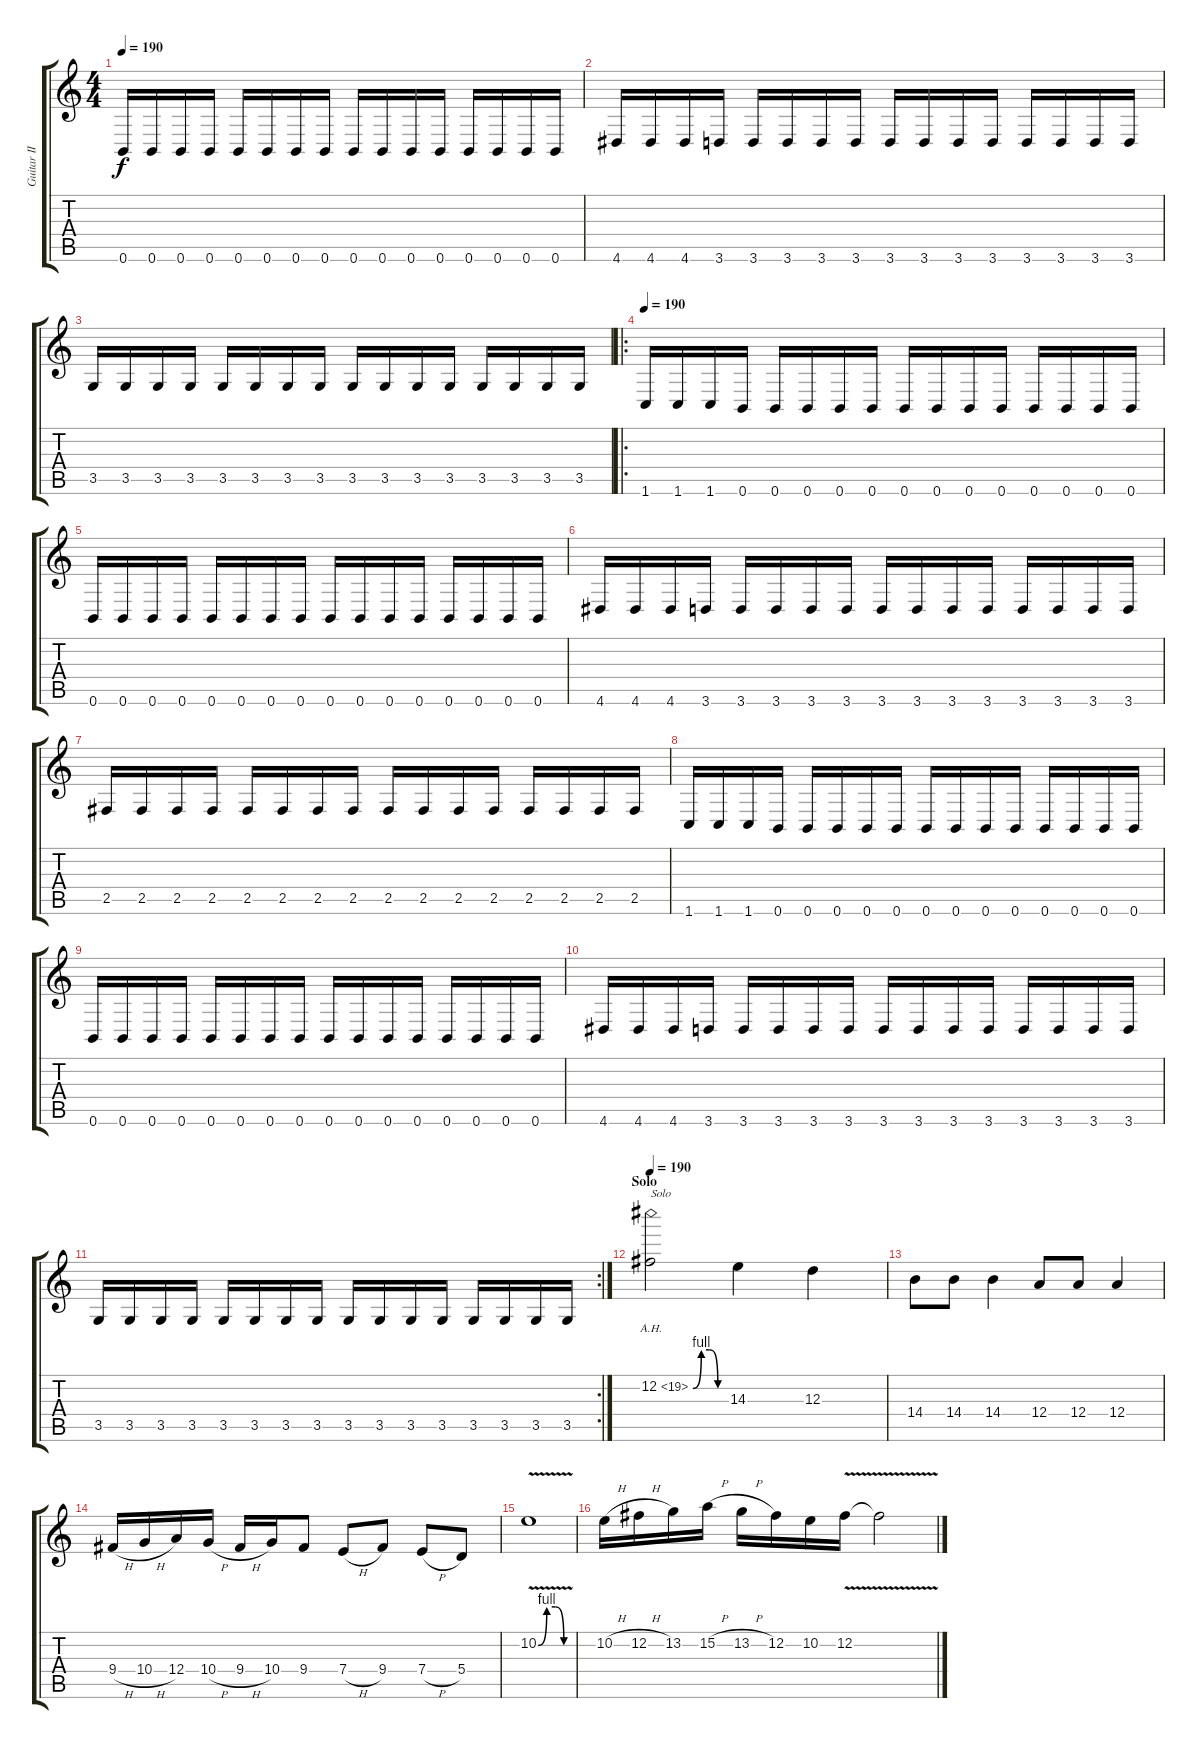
\track ("Guitar II [Alex Auburn]" "Guitar II ") {instrument distortionguitar}
\staff {score tabs}
\tuning (B3 Gb3 D3 A2 E2 B1) {hide}
\ts (4 4)
\tempo 190
\clef g2
\ks c
0.6.16{dy f} 0.6.16 0.6.16 0.6.16 0.6.16 0.6.16 0.6.16 0.6.16 0.6.16 0.6.16 0.6.16 0.6.16 0.6.16 0.6.16 0.6.16 0.6.16 |
4.6.16 4.6.16 4.6.16 3.6.16 3.6.16 3.6.16 3.6.16 3.6.16 3.6.16 3.6.16 3.6.16 3.6.16 3.6.16 3.6.16 3.6.16 3.6.16 |
3.5.16 3.5.16 3.5.16 3.5.16 3.5.16 3.5.16 3.5.16 3.5.16 3.5.16 3.5.16 3.5.16 3.5.16 3.5.16 3.5.16 3.5.16 3.5.16 |
\ro
\tempo 190
1.6.16 1.6.16 1.6.16 0.6.16 0.6.16 0.6.16 0.6.16 0.6.16 0.6.16 0.6.16 0.6.16 0.6.16 0.6.16 0.6.16 0.6.16 0.6.16 |
0.6.16 0.6.16 0.6.16 0.6.16 0.6.16 0.6.16 0.6.16 0.6.16 0.6.16 0.6.16 0.6.16 0.6.16 0.6.16 0.6.16 0.6.16 0.6.16 |
4.6.16 4.6.16 4.6.16 3.6.16 3.6.16 3.6.16 3.6.16 3.6.16 3.6.16 3.6.16 3.6.16 3.6.16 3.6.16 3.6.16 3.6.16 3.6.16 |
2.5.16 2.5.16 2.5.16 2.5.16 2.5.16 2.5.16 2.5.16 2.5.16 2.5.16 2.5.16 2.5.16 2.5.16 2.5.16 2.5.16 2.5.16 2.5.16 |
1.6.16 1.6.16 1.6.16 0.6.16 0.6.16 0.6.16 0.6.16 0.6.16 0.6.16 0.6.16 0.6.16 0.6.16 0.6.16 0.6.16 0.6.16 0.6.16 |
0.6.16 0.6.16 0.6.16 0.6.16 0.6.16 0.6.16 0.6.16 0.6.16 0.6.16 0.6.16 0.6.16 0.6.16 0.6.16 0.6.16 0.6.16 0.6.16 |
4.6.16 4.6.16 4.6.16 3.6.16 3.6.16 3.6.16 3.6.16 3.6.16 3.6.16 3.6.16 3.6.16 3.6.16 3.6.16 3.6.16 3.6.16 3.6.16 |
\rc 2
3.5.16 3.5.16 3.5.16 3.5.16 3.5.16 3.5.16 3.5.16 3.5.16 3.5.16 3.5.16 3.5.16 3.5.16 3.5.16 3.5.16 3.5.16 3.5.16 |
\section ("" "Solo")
\tempo 190
12.2{be (custom 0 0 15 4 30 4 45 0 60 0) ah 7}.2{txt "Solo"} 14.3.4 12.3.4 |
14.4.8 14.4.8 14.4.4 12.4.8 12.4.8 12.4.4 |
9.4{h}.16 10.4{h}.16 12.4.16 10.4{h}.16 9.4{h}.16 10.4.16 9.4.8 7.4{h}.8 9.4.8 7.4{h}.8 5.4.8 |
10.2{be (custom 0 0 15 4 30 4 45 0 60 0) v}.1 |
10.2{h}.16 12.2{h}.16 13.2.16 15.2{h}.16 13.2{h}.16 12.2.16 10.2.16 12.2{v}.16 12.2{t}.2
